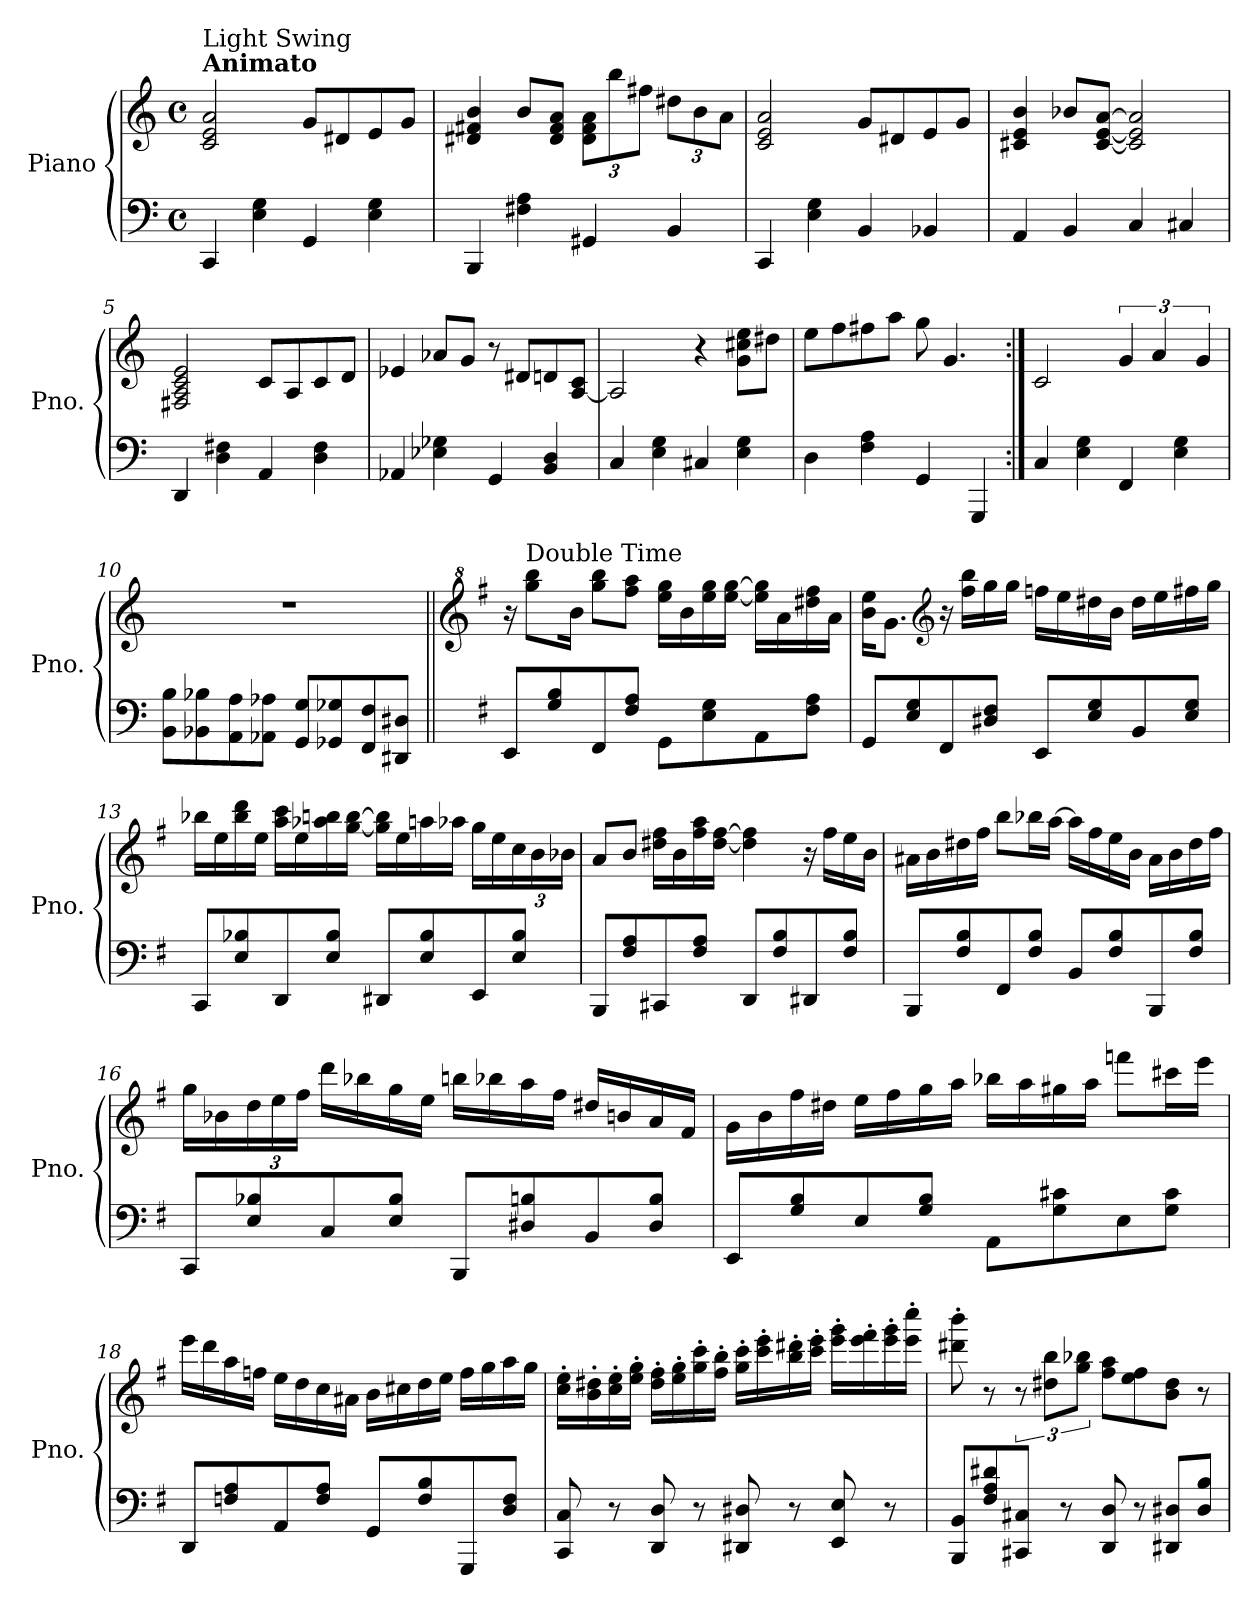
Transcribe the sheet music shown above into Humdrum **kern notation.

**kern	**kern
*part1	*part1
*staff2	*staff1
*I"Piano	*
*I'Pno.	*
*clefF4	*clefG2
*k[]	*k[]
*M4/4	*M4/4
*met(c)	*met(c)
*MM144	*MM144
=1	=1
!	!LO:TX:a:B:t=Animato
!	!LO:TX:a:t=Light Swing
4CC/	2c/ 2e/ 2a/
4E\ 4G\	.
4GG/	8g/L
.	8d#X/
4E\ 4G\	8e/
.	8g/J
=2	=2
4BBB/	4d#X/ 4f#X/ 4b/
4F#X\ 4A\	8b/L
.	8d#/ 8f#/ 8a/J
*	*Xbrackettup
4GG#X/	12d#\ 12f#\ 12a\L
.	12bb\
.	12ff#X\J
4BB/	12dd#X\L
.	12b\
.	12a\J
=3	=3
4CC/	2c/ 2e/ 2a/
4E\ 4G\	.
4BB/	8g/L
.	8d#X/
4BB-X/	8e/
.	8g/J
=4	=4
4AA/	4c#X/ 4e/ 4b/
4BB/	8b-X/L
.	[8c#/ [8e/ [8a/J
4C/	2c#/] 2e/] 2a/]
4C#X/	.
=5	=5
4DD/	2F#X/ 2A/ 2c/ 2e/
4D\ 4F#X\	.
4AA/	8c/L
.	8A/
4D\ 4F#\	8c/
.	8d/J
!!LO:LB:g=z
=6	=6
4AA-X/	4e-X/
4E-X\ 4G-X\	8a-X/L
.	8g/J
4GG/	8r
.	8d#X/L
4BB/ 4D/	8dn/
.	[8A/ 8c/J
=7	=7
4C/	2A/]
4E\ 4G\	.
4C#X/	4r
4E\ 4G\	8g\ 8cc#X\ 8ee\L
.	8dd#X\J
=8	=8
4D\	8ee\L
.	8ff\
4F\ 4A\	8ff#X\
.	8aa\J
4GG/	8gg\
.	4.g/
4GGG/	.
=9:|!	=9:|!
4C/	2c/
4E\ 4G\	.
*	*brackettup
4FF/	6g/
.	6a/
4E\ 4G\	.
.	6g/
=10	=10
8BB\ 8B\L	1r
8BB-X\ 8B-X\	.
8AA\ 8A\	.
8AA-X\ 8A-X\J	.
8GG/ 8G/L	.
8GG-X/ 8G-X/	.
8FF/ 8F/	.
8DD#X/ 8D#X/J	.
!!LO:LB:g=z
=11||	=11||
*	*clefG^2
*k[f#]	*k[f#]
8EE/L	16r
!	!LO:TX:a:t=Double Time
.	8ggg\ 8bbb\L
8G/ 8B/	.
.	16bb\Jk
8FF#/	8ggg\ 8bbb\L
8F#/ 8A/J	8fff#\ 8aaa\J
8GG\L	16eee\ 16ggg\LL
.	16bb\
8E\ 8G\	16eee\ 16ggg\
.	[16eee\ [16ggg\JJ
8AA\	16eee\] 16ggg\]LL
.	16aa\
8F#\ 8A\J	16ddd#X\ 16fff#\
.	16aa\JJ
=12	=12
8GG/L	16bb\ 16eee\KL
.	8.gg\J
8E/ 8G/	.
*	*clefG2
8FF#/	16r
.	16ff#\ 16bb\LL
8D#X/ 8F#/J	16gg\
.	16gg\JJ
8EE/L	16ffn\LL
.	16ee\
8E/ 8G/	16dd#X\
.	16b\JJ
8BB/	16dd#\LL
.	16ee\
8E/ 8G/J	16ff#X\
.	16gg\JJ
!!LO:LB:g=z
=13	=13
8CC/L	16bb-X\LL
.	16ee\
8E/ 8B-X/	16bb-\ 16ddd\
.	16ee\JJ
8DD/	16aa\ 16ccc\LL
.	16ee\
8E/ 8B-/J	16aa-X\ 16bbn\
.	[16gg\ [16bb\JJ
8DD#X/L	16gg\] 16bb\]LL
.	16ee\
8E/ 8B-/	16aan\
.	16aa-X\JJ
8EE/	16gg\LL
.	16ee\
*	*Xbrackettup
8E/ 8B-/J	24cc\
.	24b\
.	24b-X\JJ
=14	=14
8BBB/L	8a/L
8F#/ 8A/	8b/J
8CC#X/	16dd#X\ 16ff#\LL
.	16b\
8F#/ 8A/J	16ff#\ 16aa\
.	[16dd#\ [16ff#\JJ
8DD/L	4dd#\] 4ff#\]
8F#/ 8B/	.
8DD#X/	16r
.	16ff#\LL
8F#/ 8B/J	16ee\
.	16b\JJ
!!LO:LB:g=z
=15	=15
8BBB/L	16a#X\LL
.	16b\
8F#/ 8B/	16dd#X\
.	16ff#\JJ
8FF#/	8bb\L
8F#/ 8B/J	16bb-X\L
.	[16aa\JJ
8BB/L	16aa\LL]
.	16ff#\
8F#/ 8B/	16ee\
.	16b\JJ
8BBB/	16a#\LL
.	16b\
8F#/ 8B/J	16dd#\
.	16ff#\JJ
=16	=16
8CC/L	16gg\LL
.	16b-X\
8E/ 8B-X/	24dd\
.	24ee\
.	24ff#\JJ
8C/	16ddd\LL
.	16bb-X\
8E/ 8B-/J	16gg\
.	16ee\JJ
8BBB/L	16bbn\LL
.	16bb-X\
8D#X/ 8Bn/	16aa\
.	16ff#\JJ
8BB/	16dd#X/LL
.	16bn/
8D#/ 8B/J	16a/
.	16f#/JJ
!!LO:PB:g=z
=17	=17
8EE/L	16g\LL
.	16b\
8G/ 8B/	16ff#\
.	16dd#X\JJ
8E/	16ee\LL
.	16ff#\
8G/ 8B/J	16gg\
.	16aa\JJ
8AA\L	16bb-X\LL
.	16aa\
8G\ 8c#X\	16gg#X\
.	16aa\JJ
8E\	8fffn\L
8G\ 8c#\J	16ccc#X\L
.	16eee\JJ
=18	=18
8DD/L	16eee\LL
.	16ddd\
8Fn/ 8A/	16aa\
.	16ffn\JJ
8AA/	16ee\LL
.	16dd\
8F/ 8A/J	16cc\
.	16a#X\JJ
8GG/L	16b\LL
.	16cc#X\
8F/ 8B/	16dd\
.	16ee\JJ
8GGG/	16ff\LL
.	16gg\
8D/ 8F/J	16aa\
.	16gg\JJ
!!LO:LB:g=z
=19	=19
8CC/ 8C/	16cc\' 16ee\'LL
.	16b\' 16dd#X\'
8r	16cc\' 16ee\'
.	16ee\' 16gg\'JJ
8DD/ 8D/	16dd#\' 16ff#\'LL
.	16ee\' 16gg\'
8r	16gg\' 16ccc\'
.	16ff#\' 16bb\'JJ
8DD#X/ 8D#X/	16gg\' 16ccc\'LL
.	16ccc\' 16eee\'
8r	16bb\' 16ddd#X\'
.	16ccc\' 16eee\'JJ
8EE/ 8E/	16eee\' 16ggg\'LL
.	16eee\' 16fff#\'
8r	16eee\' 16ggg\'
.	16eee\' 16cccc\'JJ
=20	=20
8BBB/ 8BB/L	8ddd#X\' 8bbb\'
8F#/ 8A/ 8d#X/	8r
*	*brackettup
8CC#X/ 8C#X/J	12r
.	12dd#X\ 12bb\L
8r	.
.	12gg\ 12bb-X\J
8DD/ 8D/	8ff#\ 8aa\L
8r	8ee\ 8ff#\
8DD#X/ 8D#X/L	8b\ 8dd#\J
8D#/ 8B/J	8r
=	=
*-	*-
